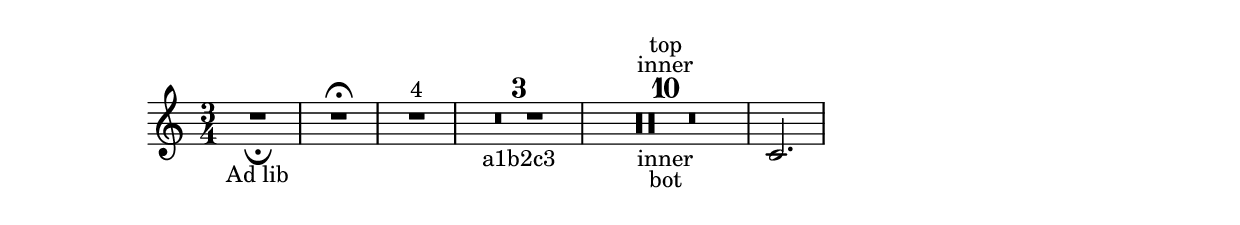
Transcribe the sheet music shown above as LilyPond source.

\version "2.3.4"

\header  {

texidoc = "
Texts may be added to the multi-measure rests.

"


}

\score {  {
  \time 3/4
  \set Score.skipBars = ##t
  R2._\markup { \center-align < \musicglyph  #"scripts-dfermata" \roman "Ad lib"  >  }
  R2.^\fermataMarkup
  R2.^"4"
  R2.*3_\markup { \roman "a1b2c3" }
  R2.*10^"inner"^"top"_"inner"_"bot"
  c'2.
}}
